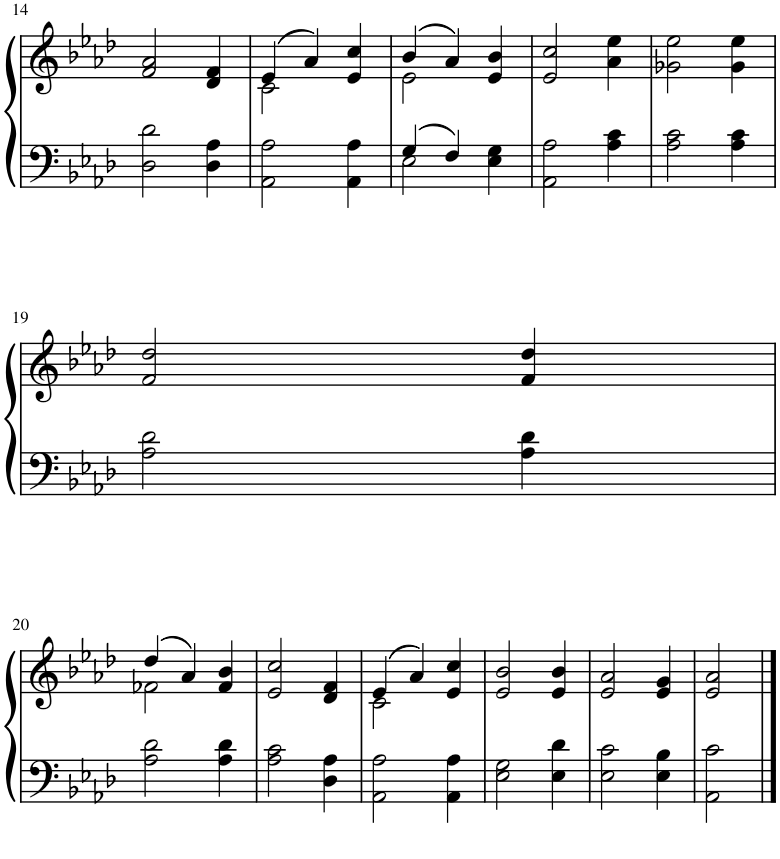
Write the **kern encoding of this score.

**kern	**kern
*part1	*part1
*staff2	*staff1
*I"Piano	*
*I'Pno.	*
!!LO:PB:g=z
*clefF4	*clefG2
*k[b-e-a-d-]	*k[b-e-a-d-]
*M3/4	*M3/4
=14	=14
2D-\ 2d-\	2f/ 2a-/
4D-\ 4A-\	4d-/ 4f/
=15	=15
*	*^
2AA-\ 2A-\	(4e-/	2c\
.	4a-/)	.
4AA-\ 4A-\	4e-/ 4cc/	4ryy
=16	=16	=16
*^	*	*
4G/	2E-\	(4b-/	2e-\
4F/	.	4a-/)	.
4ryy	4E-\ 4G\	4e-/ 4b-/	4ryy
*v	*v	*	*
*	*v	*v
=17	=17
2AA-\ 2A-\	2e-/ 2cc/
4A-\ 4c\	4a-\ 4ee-\
=18	=18
2A-\ 2c\	2g-X\ 2ee-\
4A-\ 4c\	4g-\ 4ee-\
!!LO:LB:g=z
=19	=19
2A-\ 2d-\	2f/ 2dd-/
4A-\ 4d-\	4f/ 4dd-/
!!LO:LB:g=z
=20	=20
*	*^
2A-\ 2d-\	(4dd-/	2f-X\
.	4a-/)	.
4A-\ 4d-\	4f-/ 4b-/	4ryy
*	*v	*v
=21	=21
2A-\ 2c\	2e-/ 2cc/
4D-\ 4A-\	4d-/ 4f/
=22	=22
*	*^
2AA-\ 2A-\	(4e-/	2c\
.	4a-/)	.
4AA-\ 4A-\	4e-/ 4cc/	4ryy
*	*v	*v
=23	=23
2E-\ 2G\	2e-/ 2b-/
4E-\ 4d-\	4e-/ 4b-/
=24	=24
2E-\ 2c\	2e-/ 2a-/
4E-\ 4B-\	4e-/ 4g/
=25	=25
2AA-\ 2c\	2e-/ 2a-/
==	==
*-	*-
